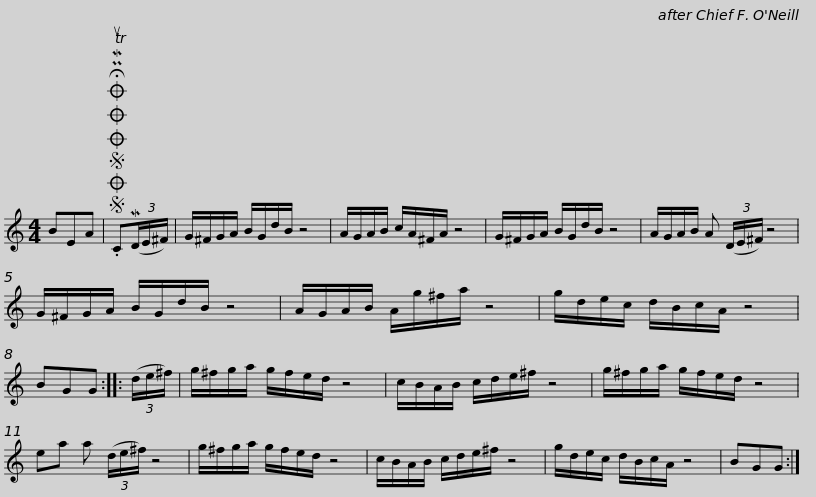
X:1
L:1/8
M:4/4
I:linebreak $
K:C
V:1 treble
V:1
 BEA |SOSOOO .!fermata!PMTuC(3(MD/E/^F/) | G/^F/G/A/ B/G/d/B/ z4 | A/G/A/B/ c/A/^F/A/ z4 | G/^F/G/A/ B/G/d/B/ z4 | %5
 A/G/A/B/ A (3(D/E/^F/) z4 |$ G/^F/G/A/ B/G/d/B/ z4 | A/G/A/B/ A/g/^f/a/ z4 | g/d/e/c/ d/B/c/A/ z4 | BGG :: %10
 (3(d/e/^f/) | g/^f/g/a/ g/f/e/d/ z4 |$ c/B/A/B/ c/d/e/^f/ z4 | g/^f/g/a/ g/f/e/d/ z4 | ea a (3(d/e/^f/) z4 | %15
 g/^f/g/a/ g/f/e/d/ z4 | c/B/A/B/ c/d/e/^f/ z4 |$ g/d/e/c/ d/B/c/A/ z4 | BGG :| %19
